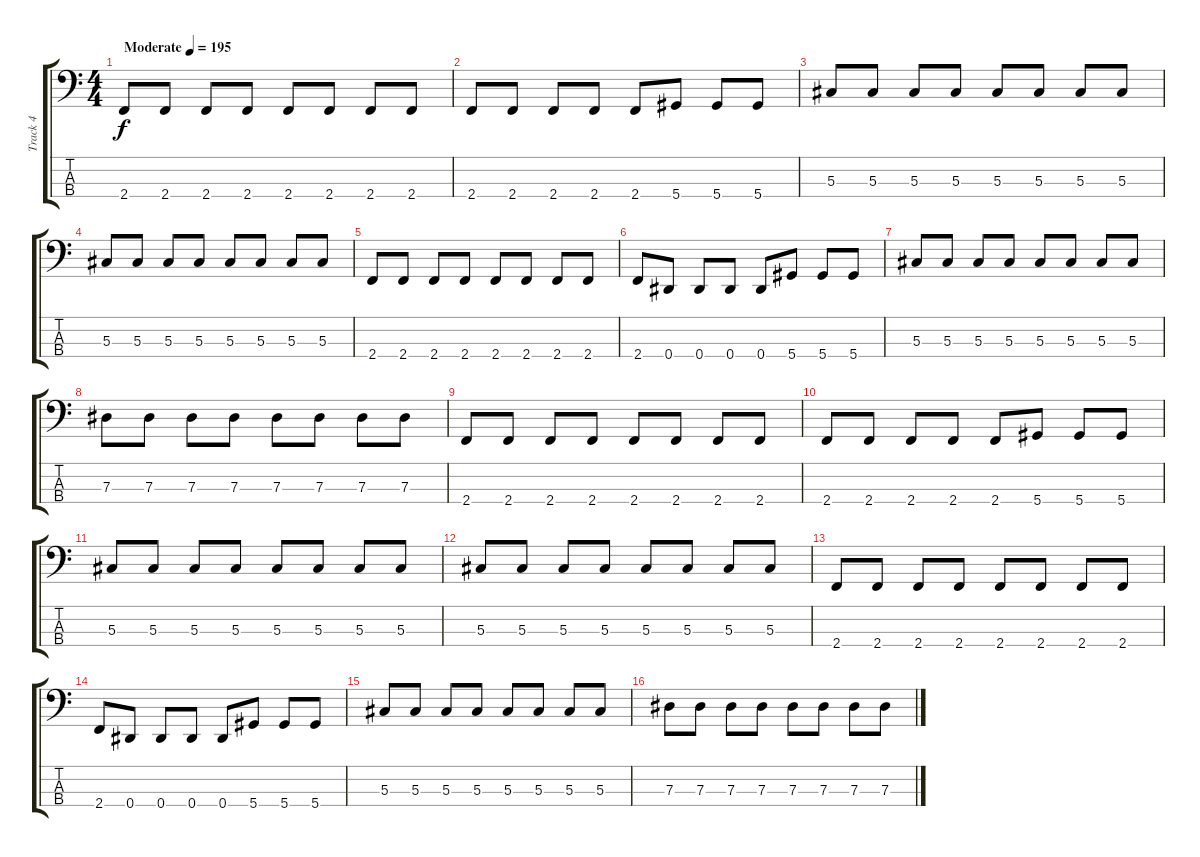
\track ("Track 4" "Track 4") {instrument electricbasspick}
\staff {score tabs}
\tuning (Gb2 Db2 Ab1 Eb1) {hide}
\ts (4 4)
\tempo (195 "Moderate")
\clef f4
\ks c
2.4.8{dy f instrument electricbasspick} 2.4.8 2.4.8 2.4.8 2.4.8 2.4.8 2.4.8 2.4.8 |
2.4.8 2.4.8 2.4.8 2.4.8 2.4.8 5.4.8 5.4.8 5.4.8 |
5.3.8 5.3.8 5.3.8 5.3.8 5.3.8 5.3.8 5.3.8 5.3.8 |
5.3.8 5.3.8 5.3.8 5.3.8 5.3.8 5.3.8 5.3.8 5.3.8 |
2.4.8 2.4.8 2.4.8 2.4.8 2.4.8 2.4.8 2.4.8 2.4.8 |
2.4.8 0.4.8 0.4.8 0.4.8 0.4.8 5.4.8 5.4.8 5.4.8 |
5.3.8 5.3.8 5.3.8 5.3.8 5.3.8 5.3.8 5.3.8 5.3.8 |
7.3.8 7.3.8 7.3.8 7.3.8 7.3.8 7.3.8 7.3.8 7.3.8 |
2.4.8 2.4.8 2.4.8 2.4.8 2.4.8 2.4.8 2.4.8 2.4.8 |
2.4.8 2.4.8 2.4.8 2.4.8 2.4.8 5.4.8 5.4.8 5.4.8 |
5.3.8 5.3.8 5.3.8 5.3.8 5.3.8 5.3.8 5.3.8 5.3.8 |
5.3.8 5.3.8 5.3.8 5.3.8 5.3.8 5.3.8 5.3.8 5.3.8 |
2.4.8 2.4.8 2.4.8 2.4.8 2.4.8 2.4.8 2.4.8 2.4.8 |
2.4.8 0.4.8 0.4.8 0.4.8 0.4.8 5.4.8 5.4.8 5.4.8 |
5.3.8 5.3.8 5.3.8 5.3.8 5.3.8 5.3.8 5.3.8 5.3.8 |
7.3.8 7.3.8 7.3.8 7.3.8 7.3.8 7.3.8 7.3.8 7.3.8
